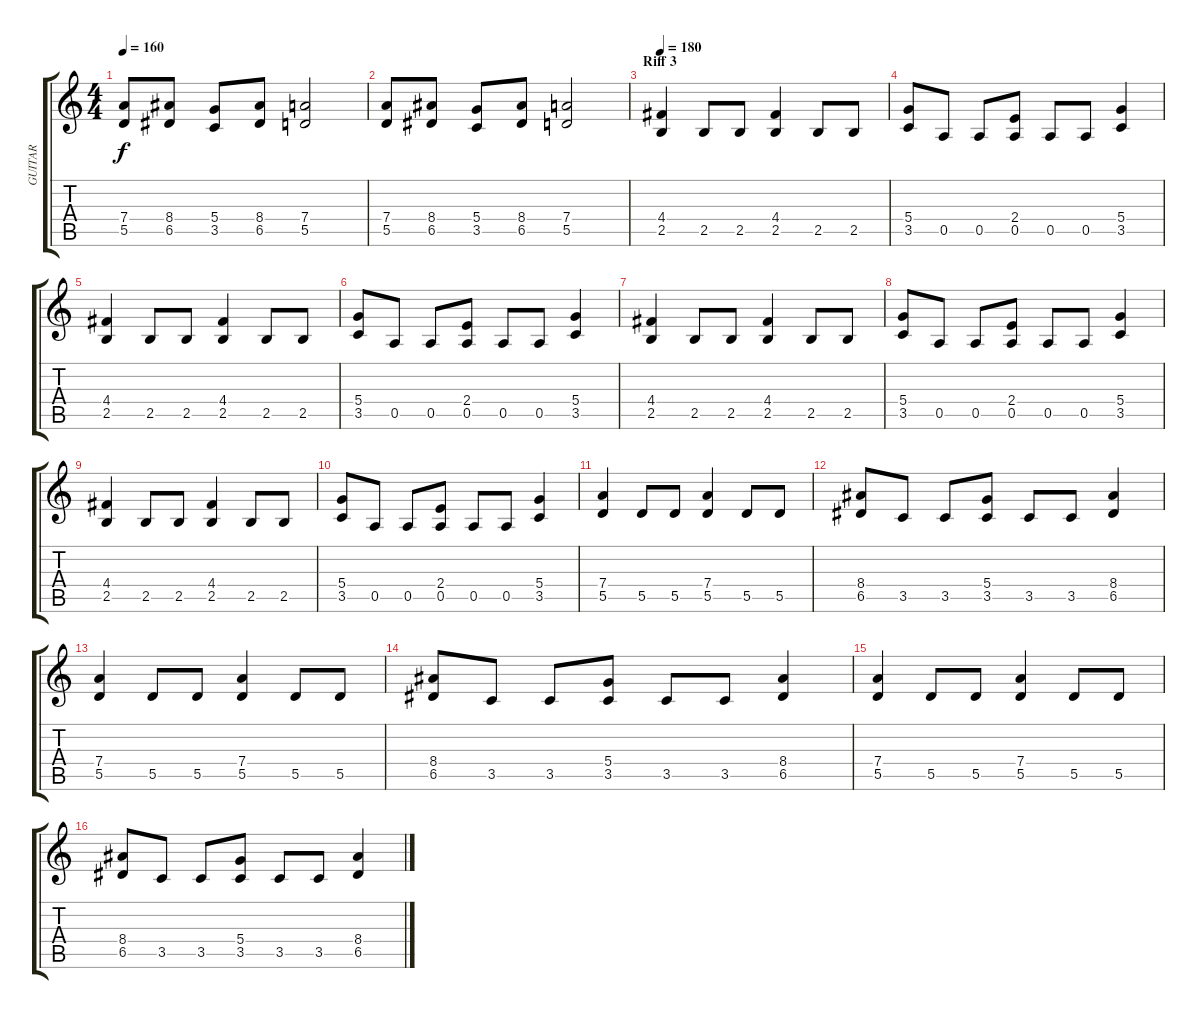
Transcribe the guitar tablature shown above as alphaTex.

\track ("GUITAR" "GUITAR") {instrument overdrivenguitar}
\staff {score tabs}
\tuning (E4 B3 G3 D3 A2 E2) {hide}
\ts (4 4)
\tempo 160
\clef g2
\ks c
(7.4 5.5).8{dy f} (8.4 6.5).8 (5.4 3.5).8 (8.4 6.5).8 (7.4 5.5).2 |
(7.4 5.5).8 (8.4 6.5).8 (5.4 3.5).8 (8.4 6.5).8 (7.4 5.5).2 |
\section ("" "Riff 3")
\tempo 180
(4.4 2.5).4 2.5.8 2.5.8 (4.4 2.5).4 2.5.8 2.5.8 |
(5.4 3.5).8 0.5.8 0.5.8 (2.4 0.5).8 0.5.8 0.5.8 (5.4 3.5).4 |
(4.4 2.5).4 2.5.8 2.5.8 (4.4 2.5).4 2.5.8 2.5.8 |
(5.4 3.5).8 0.5.8 0.5.8 (2.4 0.5).8 0.5.8 0.5.8 (5.4 3.5).4 |
(4.4 2.5).4 2.5.8 2.5.8 (4.4 2.5).4 2.5.8 2.5.8 |
(5.4 3.5).8 0.5.8 0.5.8 (2.4 0.5).8 0.5.8 0.5.8 (5.4 3.5).4 |
(4.4 2.5).4 2.5.8 2.5.8 (4.4 2.5).4 2.5.8 2.5.8 |
(5.4 3.5).8 0.5.8 0.5.8 (2.4 0.5).8 0.5.8 0.5.8 (5.4 3.5).4 |
(7.4 5.5).4 5.5.8 5.5.8 (7.4 5.5).4 5.5.8 5.5.8 |
(8.4 6.5).8 3.5.8 3.5.8 (5.4 3.5).8 3.5.8 3.5.8 (8.4 6.5).4 |
(7.4 5.5).4 5.5.8 5.5.8 (7.4 5.5).4 5.5.8 5.5.8 |
(8.4 6.5).8 3.5.8 3.5.8 (5.4 3.5).8 3.5.8 3.5.8 (8.4 6.5).4 |
(7.4 5.5).4 5.5.8 5.5.8 (7.4 5.5).4 5.5.8 5.5.8 |
(8.4 6.5).8 3.5.8 3.5.8 (5.4 3.5).8 3.5.8 3.5.8 (8.4 6.5).4
